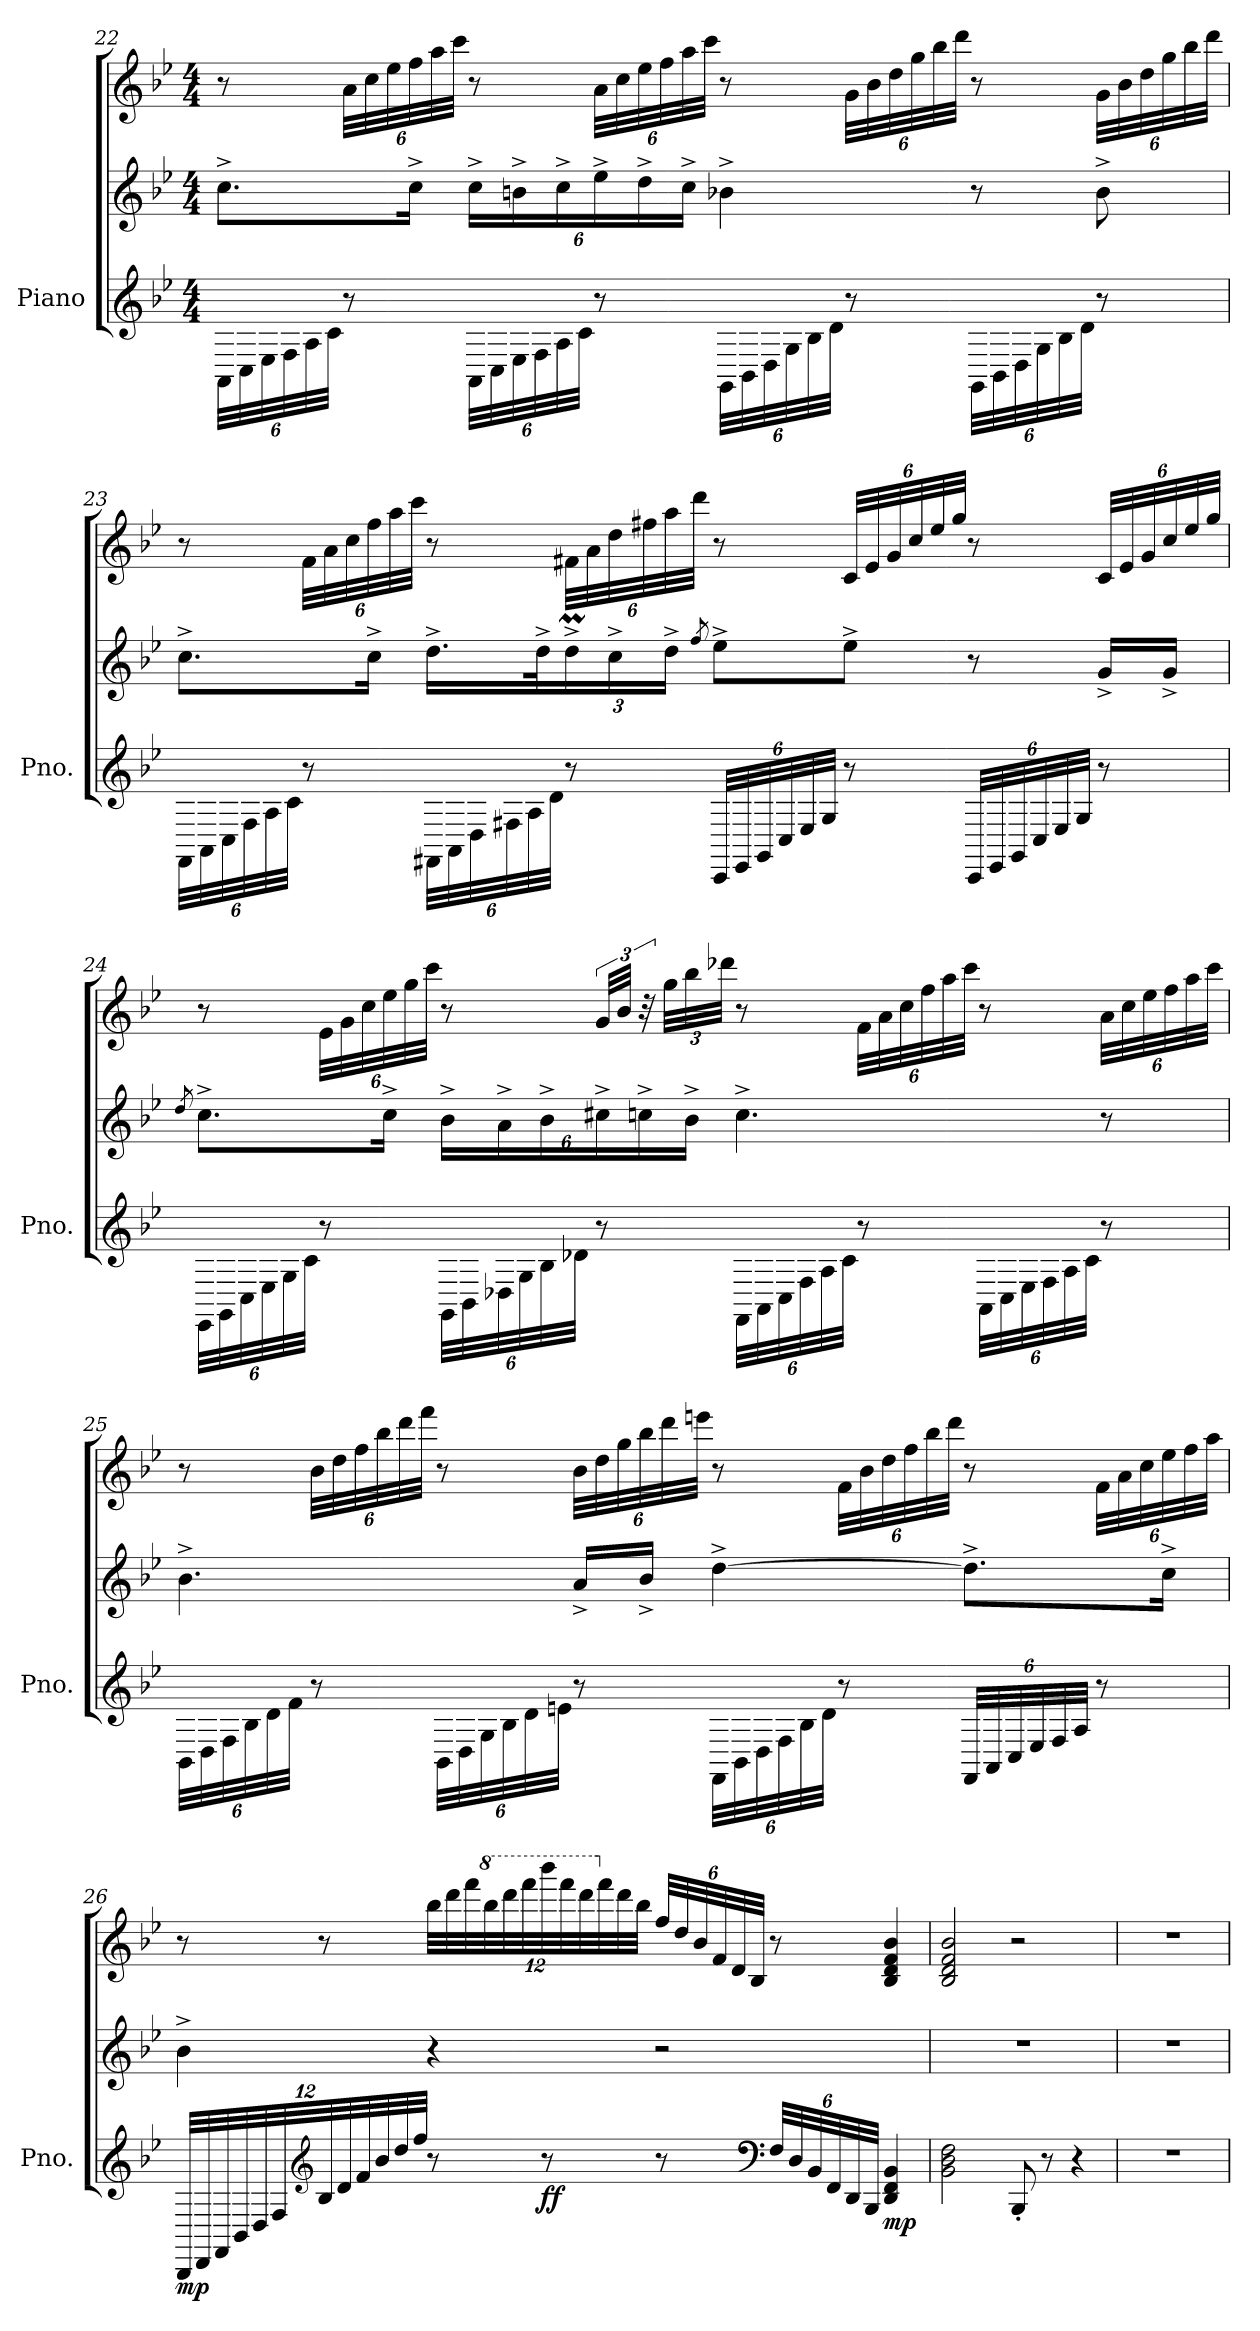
**kern	**kern	**kern	**dynam
*part1	*part1	*part1	*part1
*staff3	*staff2	*staff1	*staff1/2/3
*I"Piano	*	*	*
*I'Pno.	*	*	*
!!LO:LB:g=z
*clefG2	*clefG2	*clefG2	*
*k[b-e-]	*k[b-e-]	*k[b-e-]	*
*M4/4	*M4/4	*M4/4	*
*Xbrackettup	*	*	*
=22	=22	=22	=22
48AA\LLL	8.cc^\L	8r	.
48C\	.	.	.
48E-\	.	.	.
48F\	.	.	.
48A\	.	.	.
48c\JJJ	.	.	.
*	*	*Xbrackettup	*
8r	.	48a\LLL	.
.	.	48cc\	.
.	.	48ee-\	.
.	16cc^\Jk	48ff\	.
.	.	48aa\	.
.	.	48ccc\JJJ	.
*	*Xbrackettup	*	*
48AA\LLL	24cc^\LL	8r	.
48C\	.	.	.
48E-\	24bn^\	.	.
48F\	.	.	.
48A\	24cc^\	.	.
48c\JJJ	.	.	.
8r	24ee-^\	48a\LLL	.
.	.	48cc\	.
.	24dd^\	48ee-\	.
.	.	48ff\	.
.	24cc^\JJ	48aa\	.
.	.	48ccc\JJJ	.
48GG\LLL	4b-X^\	8r	.
48BB-\	.	.	.
48D\	.	.	.
48G\	.	.	.
48B-\	.	.	.
48d\JJJ	.	.	.
8r	.	48g\LLL	.
.	.	48b-\	.
.	.	48dd\	.
.	.	48gg\	.
.	.	48bb-\	.
.	.	48ddd\JJJ	.
48GG\LLL	8r	8r	.
48BB-\	.	.	.
48D\	.	.	.
48G\	.	.	.
48B-\	.	.	.
48d\JJJ	.	.	.
8r	8b-^\	48g\LLL	.
.	.	48b-\	.
.	.	48dd\	.
.	.	48gg\	.
.	.	48bb-\	.
.	.	48ddd\JJJ	.
!!LO:LB:g=z
=23	=23	=23	=23
48FF\LLL	8.cc^\L	8r	.
48AA\	.	.	.
48C\	.	.	.
48F\	.	.	.
48A\	.	.	.
48c\JJJ	.	.	.
8r	.	48f\LLL	.
.	.	48a\	.
.	.	48cc\	.
.	16cc^\Jk	48ff\	.
.	.	48aa\	.
.	.	48ccc\JJJ	.
48FF#X\LLL	16.dd^\LL	8r	.
48AA\	.	.	.
48D\	.	.	.
48F#X\	.	.	.
48A\	.	.	.
.	32dd^\K	.	.
48d\JJJ	.	.	.
8r	24ddm^\	48f#X\LLL	.
.	.	48a\	.
.	24cc^\	48dd\	.
.	.	48ff#X\	.
.	24dd^\JJ	48aa\	.
.	.	48ddd\JJJ	.
.	8qff/	.	.
48CC/LLL	8ee-^\L	8r	.
48EE-/	.	.	.
48GG/	.	.	.
48C/	.	.	.
48E-/	.	.	.
48G/JJJ	.	.	.
8r	8ee-^\J	48c/LLL	.
.	.	48e-/	.
.	.	48g/	.
.	.	48cc/	.
.	.	48ee-/	.
.	.	48gg/JJJ	.
48CC/LLL	8r	8r	.
48EE-/	.	.	.
48GG/	.	.	.
48C/	.	.	.
48E-/	.	.	.
48G/JJJ	.	.	.
8r	16g^/LL	48c/LLL	.
.	.	48e-/	.
.	.	48g/	.
.	16g^/JJ	48cc/	.
.	.	48ee-/	.
.	.	48gg/JJJ	.
!!LO:PB:g=z
=24	=24	=24	=24
.	8qdd/	.	.
48EE-\LLL	8.cc^\L	8r	.
48GG\	.	.	.
48C\	.	.	.
48E-\	.	.	.
48G\	.	.	.
48c\JJJ	.	.	.
8r	.	48e-\LLL	.
.	.	48g\	.
.	.	48cc\	.
.	16cc^\Jk	48ee-\	.
.	.	48gg\	.
.	.	48ccc\JJJ	.
48GG\LLL	24b-^\LL	8r	.
48BB-\	.	.	.
48D-X\	24a^\	.	.
48G\	.	.	.
48B-\	24b-^\	.	.
48d-X\JJJ	.	.	.
*	*	*brackettup	*
8r	24cc#X^\	48g/LLL	.
.	.	48b-/JJJ	.
.	24ccn^\	48r	.
.	.	48gg\LLL	.
.	24b-^\JJ	48bb-\	.
.	.	48ddd-X\JJJ	.
48FF\LLL	4.cc^\	8r	.
48AA\	.	.	.
48C\	.	.	.
48F\	.	.	.
48A\	.	.	.
48c\JJJ	.	.	.
*	*	*Xbrackettup	*
8r	.	48f\LLL	.
.	.	48a\	.
.	.	48cc\	.
.	.	48ff\	.
.	.	48aa\	.
.	.	48ccc\JJJ	.
48AA\LLL	.	8r	.
48C\	.	.	.
48E-\	.	.	.
48F\	.	.	.
48A\	.	.	.
48c\JJJ	.	.	.
8r	8r	48a\LLL	.
.	.	48cc\	.
.	.	48ee-\	.
.	.	48ff\	.
.	.	48aa\	.
.	.	48ccc\JJJ	.
!!LO:LB:g=z
=25	=25	=25	=25
48BB-\LLL	4.b-^\	8r	.
48D\	.	.	.
48F\	.	.	.
48B-\	.	.	.
48d\	.	.	.
48f\JJJ	.	.	.
8r	.	48b-\LLL	.
.	.	48dd\	.
.	.	48ff\	.
.	.	48bb-\	.
.	.	48ddd\	.
.	.	48fff\JJJ	.
48BB-\LLL	.	8r	.
48D\	.	.	.
48G\	.	.	.
48B-\	.	.	.
48d\	.	.	.
48en\JJJ	.	.	.
8r	16a^/LL	48b-\LLL	.
.	.	48dd\	.
.	.	48gg\	.
.	16b-^/JJ	48bb-\	.
.	.	48ddd\	.
.	.	48eeen\JJJ	.
48FF\LLL	[4dd^\	8r	.
48BB-\	.	.	.
48D\	.	.	.
48F\	.	.	.
48B-\	.	.	.
48d\JJJ	.	.	.
8r	.	48f\LLL	.
.	.	48b-\	.
.	.	48dd\	.
.	.	48ff\	.
.	.	48bb-\	.
.	.	48ddd\JJJ	.
48FF/LLL	8.dd^\L]	8r	.
48AA/	.	.	.
48C/	.	.	.
48E-/	.	.	.
48F/	.	.	.
48A/JJJ	.	.	.
8r	.	48f\LLL	.
.	.	48a\	.
.	.	48cc\	.
.	16cc^\Jk	48ee-\	.
.	.	48ff\	.
.	.	48aa\JJJ	.
!!LO:LB:g=z
=26	=26	=26	=26
!	!	!	!LO:DY:b=3
48BBB-/LLL	4b-^\	8r	mp
48DD/	.	.	.
48FF/	.	.	.
48BB-/	.	.	.
48D/	.	.	.
48F/	.	.	.
*clefG2	*	*	*
48B-/	.	8r	.
48d/	.	.	.
48f/	.	.	.
48b-/	.	.	.
48dd/	.	.	.
48ff/JJJ	.	.	.
8r	4r	48bb-\LLL	.
.	.	48ddd\	.
.	.	48fff\	.
*	*	*8va	*
.	.	48bbb-\	.
.	.	48dddd\	.
.	.	48ffff\	.
!	!	!	!LO:DY:b=3
8r	.	48bbbb-\	ff
.	.	48ffff\	.
.	.	48dddd\	.
*	*	*X8va	*
.	.	48fff\	.
.	.	48ddd\	.
.	.	48bb-\JJJ	.
8r	2r	48ff/LLL	.
.	.	48dd/	.
.	.	48b-/	.
.	.	48f/	.
.	.	48d/	.
.	.	48B-/JJJ	.
*clefF4	*	*	*
*	*	*MM28	*
48F/LLL	.	8r	.
*	*	*MM25	*
48D/	.	.	.
*	*	*MM23	*
48BB-/	.	.	.
*	*	*MM20	*
48FF/	.	.	.
*	*	*MM18	*
48DD/	.	.	.
*	*	*MM15	*
48BBB-/JJJ	.	.	.
*	*	*MM30	*
!	!	!	!LO:DY:b=3
4DD/ 4FF/ 4BB-/	.	4B-/ 4d/ 4f/ 4b-/	mp
!!LO:PB:g=z
=27	=27	=27	=27
2BB-\ 2D\ 2F\	1r	2B-/ 2d/ 2f/ 2b-/	.
8BBB-'/	.	2r	.
8r	.	.	.
4r	.	.	.
=28	=28	=28	=28
1r	1r	1r	.
=	=	=	=
*-	*-	*-	*-
